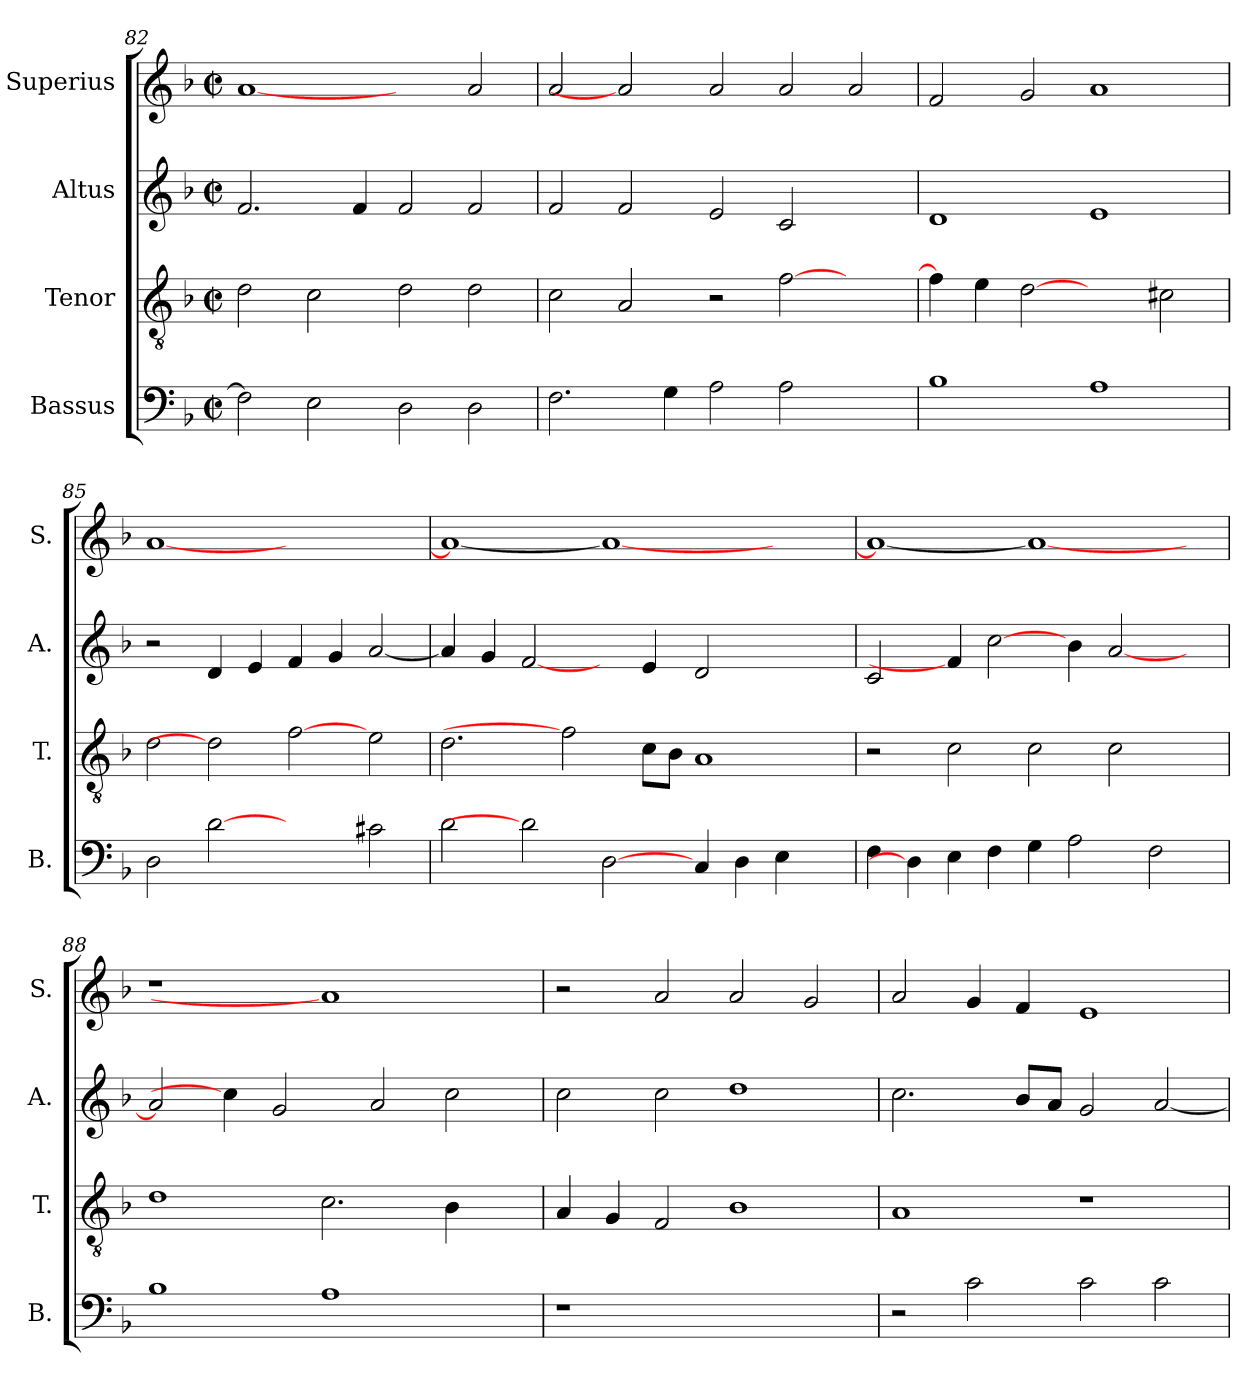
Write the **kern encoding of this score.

**kern	**kern	**kern	**kern
*part4	*part3	*part2	*part1
*staff4	*staff3	*staff2	*staff1
*I"Bassus	*I"Tenor	*I"Altus	*I"Superius
*I'B.	*I'T.	*I'A.	*I'S.
*clefF4	*clefGv2	*clefG2	*clefG2
*	*ITrd7c12	*	*
*k[b-]	*k[b-]	*k[b-]	*k[b-]
*F:	*F:	*F:	*F:
*M2/2	*M2/2	*M2/2	*M2/2
*met(c|)	*met(c|)	*met(c|)	*met(c|)
=82	=82	=82	=82
2Fi\]	2Di\	2.fi/	[1ai
2Ei\	2Ci\	.	.
.	.	4fi/	.
2Di\	2Di\	2fi/	2ryy
2Di\	2Di\	2fi/	2ai/
=83	=83	=83	=83
2.Fi\	2Ci\	2fi/	2ai/
.	2AAi/	2fi/	2ai]
4Gi\	.	.	.
2Ai\	2r	2ei/	2ai/
2Ai\	[>2Fi\	2ci/	2ai/
2ryy	2ryy	2ryy	2ai/
!!LO:PB:g=z
=84	=84	=84	=84
1B-i	4Fi\]	1di	2fi/
.	4Ei\	.	.
.	[2Di	.	2gi/
1Ai	2ryy	1ei	1ai
.	2C#Xi\	.	.
=85	=85	=85	=85
2Di\	2Di\	2r	[<1ai
[2di	2Di]	4di/	.
.	.	4ei/	.
2ryy	[2Fi	4fi/	1ryy
.	.	4gi/	.
2c#Xi\	2Ei\	[<2ai/	.
=86	=86	=86	=86
2di\	2.Di\	4ai/]	1ai_<
.	.	4gi/	.
2di]	.	[2fi/	.
.	2Fi]	.	.
[2Di\	.	4ryy	1ai_
.	8Ci\L	4ei/	.
.	8BB-i\J	.	.
4Ci/	1AAi	2di/	.
4Di\	.	.	.
4Ei\	.	2ryy	2ryy
4ryy	.	.	.
=87	=87	=87	=87
4Fi\	2r	2ci/	1ai_<
4Di\]	.	.	.
4Ei\	2Ci\	4fi/]	.
4Fi\	.	[2cci\	.
4Gi\	2Ci\	.	1ai_
2Ai\	.	4b-i\	.
.	2Ci\	[<2ai/	.
2Fi\	.	.	.
.	4ryy	4ryy	4ryy
!!LO:LB:g=z
=88	=88	=88	=88
!	!	!	!LO:N:vis=1
1B-i	1Di	2ai/]	1r
.	.	4cci\]	.
.	.	2gi/	.
1Ai	2.Ci\	.	1ai]
.	.	2ai/	.
.	4BB-i\	2cci\	.
4ryy	4ryy	.	4ryy
=89	=89	=89	=89
!LO:N:vis=1	!	!	!
1r	4AAi/	2cci\	2r
.	4GGi/	.	.
.	2FFi/	2cci\	2ai/
1ryy	1BB-i	1ddi	2ai/
.	.	.	2gi/
=90	=90	=90	=90
2r	1AAi	2.cci\	2ai/
2ci\	.	.	4gi/
.	.	8b-i/L	4fi/
.	.	8ai/J	.
2ci\	1r	2gi/	1ei
2ci\	.	[<2ai/	.
=	=	=	=
*-	*-	*-	*-
